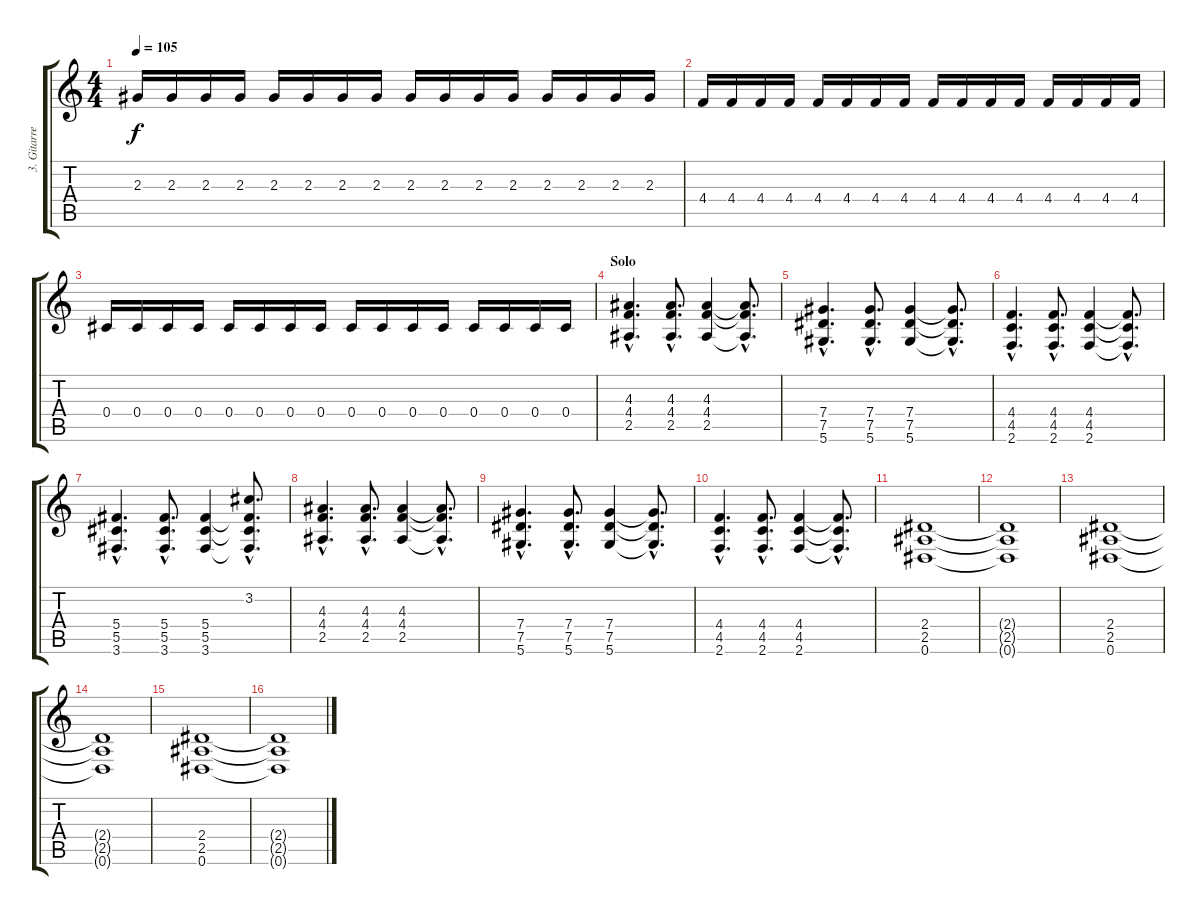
\track ("3. Gitarre" "3. Gitarre") {instrument overdrivenguitar}
\staff {score tabs}
\tuning (Eb4 Bb3 Gb3 Db3 Ab2 Eb2) {hide}
\ts (4 4)
\tempo 105
\clef g2
\ks c
2.3.16{dy f instrument electricguitarmuted} 2.3.16 2.3.16 2.3.16 2.3.16 2.3.16 2.3.16 2.3.16 2.3.16 2.3.16 2.3.16 2.3.16 2.3.16 2.3.16 2.3.16 2.3.16 |
4.4.16{instrument electricguitarmuted} 4.4.16 4.4.16 4.4.16 4.4.16 4.4.16 4.4.16 4.4.16 4.4.16 4.4.16 4.4.16 4.4.16 4.4.16 4.4.16 4.4.16 4.4.16 |
0.4.16{instrument electricguitarmuted} 0.4.16 0.4.16 0.4.16 0.4.16 0.4.16 0.4.16 0.4.16 0.4.16 0.4.16 0.4.16 0.4.16 0.4.16 0.4.16 0.4.16 0.4.16 |
\section ("" "Solo")
(4.3{hac} 4.4{hac} 2.5{hac}).4{d volume 11 instrument overdrivenguitar} (4.3{hac} 4.4{hac} 2.5{hac}).8{d} (4.3 4.4 2.5).4 (4.3{hac t} 4.4{hac t} 2.5{hac t}).8{d} |
(7.4{hac} 7.5{hac} 5.6{hac}).4{d} (7.4{hac} 7.5{hac} 5.6{hac}).8{d} (7.4 7.5 5.6).4 (7.4{hac t} 7.5{hac t} 5.6{hac t}).8{d} |
(4.4{hac} 4.5{hac} 2.6{hac}).4{d} (4.4{hac} 4.5{hac} 2.6{hac}).8{d} (4.4 4.5 2.6).4 (4.4{hac t} 4.5{hac t} 2.6{hac t}).8{d} |
(5.4{hac} 5.5{hac} 3.6{hac}).4{d} (5.4{hac} 5.5{hac} 3.6{hac}).8{d} (5.4 5.5 3.6).4 (3.2{hac} 5.4{hac t} 5.5{hac t} 3.6{hac t}).8{d} |
(4.3{hac} 4.4{hac} 2.5{hac}).4{d} (4.3{hac} 4.4{hac} 2.5{hac}).8{d} (4.3 4.4 2.5).4 (4.3{hac t} 4.4{hac t} 2.5{hac t}).8{d} |
(7.4{hac} 7.5{hac} 5.6{hac}).4{d} (7.4{hac} 7.5{hac} 5.6{hac}).8{d} (7.4 7.5 5.6).4 (7.4{hac t} 7.5{hac t} 5.6{hac t}).8{d} |
(4.4{hac} 4.5{hac} 2.6{hac}).4{d} (4.4{hac} 4.5{hac} 2.6{hac}).8{d} (4.4 4.5 2.6).4 (4.4{hac t} 4.5{hac t} 2.6{hac t}).8{d} |
(2.4 2.5 0.6).1 |
(2.4{t} 2.5{t} 0.6{t}).1 |
(2.4 2.5 0.6).1 |
(2.4{t} 2.5{t} 0.6{t}).1 |
(2.4 2.5 0.6).1 |
(2.4{t} 2.5{t} 0.6{t}).1
